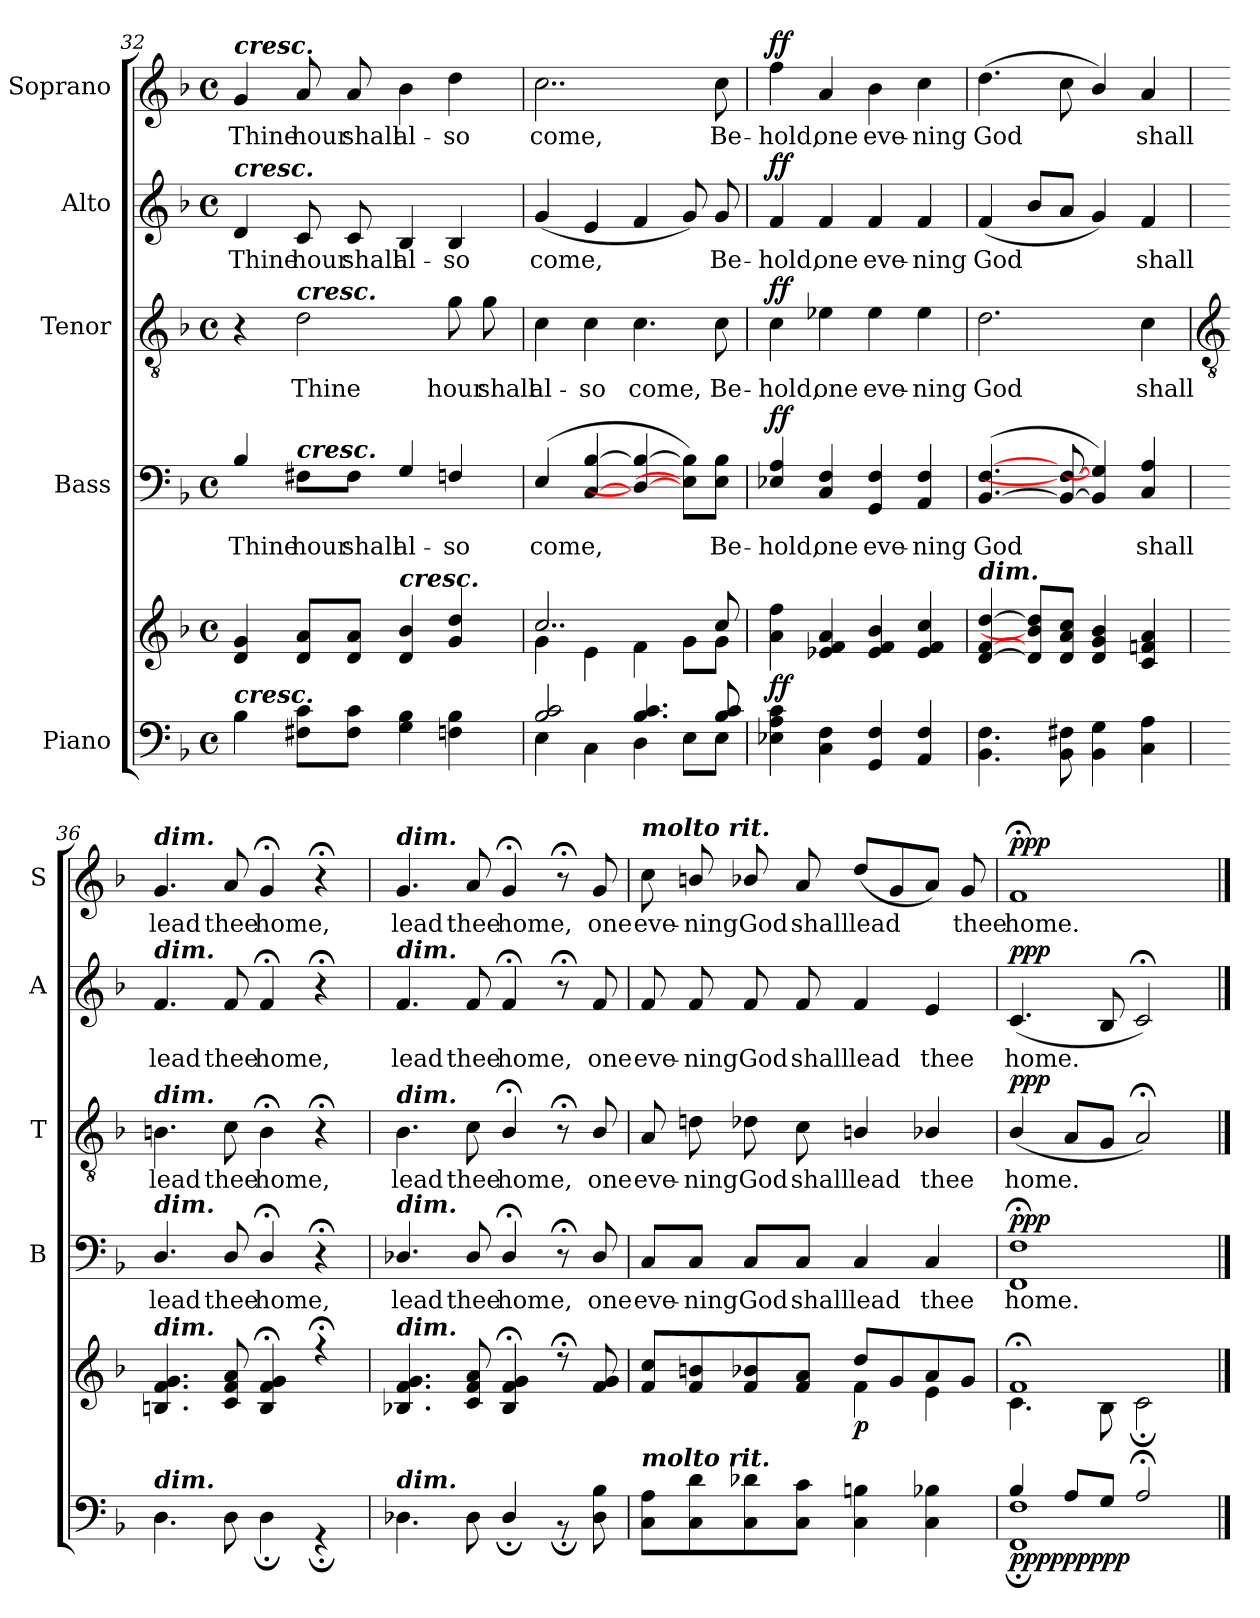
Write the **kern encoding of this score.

**kern	**kern	**dynam	**kern	**text	**dynam	**kern	**text	**dynam	**kern	**text	**dynam	**kern	**text	**dynam
*part5	*part5	*part5	*part4	*part4	*part4	*part3	*part3	*part3	*part2	*part2	*part2	*part1	*part1	*part1
*staff6	*staff5	*staff5/6	*staff4	*staff4	*staff4	*staff3	*staff3	*staff3	*staff2	*staff2	*staff2	*staff1	*staff1	*staff1
*I"Piano	*	*	*I"Bass	*	*	*I"Tenor	*	*	*I"Alto	*	*	*I"Soprano	*	*
*	*	*	*I'B	*	*	*I'T	*	*	*I'A	*	*	*I'S	*	*
*clefF4	*clefG2	*	*clefF4	*	*	*clefGv2	*	*	*clefG2	*	*	*clefG2	*	*
*k[b-]	*k[b-]	*	*k[b-]	*	*	*k[b-]	*	*	*k[b-]	*	*	*k[b-]	*	*
*F:	*F:	*	*F:	*	*	*F:	*	*	*F:	*	*	*F:	*	*
*M4/4	*M4/4	*	*M4/4	*	*	*M4/4	*	*	*M4/4	*	*	*M4/4	*	*
*met(c)	*met(c)	*	*met(c)	*	*	*met(c)	*	*	*met(c)	*	*	*met(c)	*	*
=32	=32	=32	=32	=32	=32	=32	=32	=32	=32	=32	=32	=32	=32	=32
*^	*^	*	*	*	*	*	*	*	*	*	*	*	*	*
!	!	!	!	!	!	!	!	!	!	!	!	!	!	!LO:TX:a:Bi:t=cresc.	!	!
!	!	!	!	!	!	!	!	!	!	!	!LO:TX:a:Bi:t=cresc.	!	!	!	!	!
!LO:TX:a:Bi:t=cresc.	!	!	!	!	!	!	!	!	!	!	!	!	!	!	!	!
!	!	!	!	!	!	!LO:LY:b	!	!	!	!	!	!LO:LY:b	!	!	!LO:LY:b	!
*	*	*	*	*	*^	*	*	*	*	*	*	*	*	*	*	*
1ryy	4B-	4d 4g	1ryy	.	4B-	1ryy	Thine	.	4r	.	.	4d	Thine	.	4g	Thine	.
!	!	!	!	!	!	!	!	!	!LO:TX:a:Bi:t=cresc.	!	!	!	!	!	!	!	!
!	!	!	!	!	!LO:TX:a:Bi:t=cresc.	!	!	!	!	!	!	!	!	!	!	!	!
!	!	!	!	!	!	!	!LO:LY:b	!	!	!LO:LY:b	!	!	!LO:LY:b	!	!	!LO:LY:b	!
.	8F#X 8cL	8d 8aL	.	.	8F#X\L	.	hour	.	2d	Thine	.	8c	hour	.	8a	hour	.
!	!	!	!	!	!	!	!LO:LY:b	!	!	!	!	!	!LO:LY:b	!	!	!LO:LY:b	!
.	8F# 8cJ	8d 8aJ	.	.	8F#\J	.	shall	.	.	.	.	8c	shall	.	8a	shall	.
!	!	!LO:TX:a:Bi:t=cresc.	!	!	!	!	!	!	!	!	!	!	!	!	!	!	!
!	!	!	!	!	!	!	!LO:LY:b	!	!	!	!	!	!LO:LY:b	!	!	!LO:LY:b	!
.	4G 4B-	4d 4b-	.	.	4G	.	al-	.	.	.	.	4B-	al-	.	4b-	al-	.
!	!	!	!	!	!	!	!LO:LY:b	!	!	!LO:LY:b	!	!	!LO:LY:b	!	!	!LO:LY:b	!
.	4Fn 4B-	4g 4dd	.	.	4Fn	.	-so	.	8g	hour	.	4B-	-so	.	4dd	-so	.
!	!	!	!	!	!	!	!	!	!	!LO:LY:b	!	!	!	!	!	!	!
.	.	.	.	.	.	.	.	.	8g	shall	.	.	.	.	.	.	.
=33	=33	=33	=33	=33	=33	=33	=33	=33	=33	=33	=33	=33	=33	=33	=33	=33	=33
!	!	!	!	!	!	!	!LO:LY:b	!	!	!LO:LY:b	!	!	!LO:LY:b	!	!	!LO:LY:b	!
2B-/ 2c/	4E	2..cc/	4g\	.	(>4E	1ryy	come,	.	4c	al-	.	(<4g	come,	.	2..cc	come,	.
!	!	!	!	!	!	!	!	!	!	!LO:LY:b	!	!	!	!	!	!	!
.	4C\	.	4e\	.	[4C [4B-	.	.	.	4c	-so	.	4e	.	.	.	.	.
!	!	!	!	!	!	!	!	!	!	!LO:LY:b	!	!	!	!	!	!	!
4.B-/ 4.c/	4D	.	4f\	.	4D_ 4B-_	.	.	.	4.c	come,	.	4f	.	.	.	.	.
.	8EL	.	8g\L	.	8E]\ 8B-]\L)	.	.	.	.	.	.	8g)	.	.	.	.	.
!	!	!	!	!	!	!	!LO:LY:b	!	!	!LO:LY:b	!	!	!LO:LY:b	!	!	!LO:LY:b	!
8B-/ 8c/	8EJ	8cc/	8g\J	.	8E\ 8B-\J	.	Be-	.	8c	Be-	.	8g	Be-	.	8cc	Be-	.
=34	=34	=34	=34	=34	=34	=34	=34	=34	=34	=34	=34	=34	=34	=34	=34	=34	=34
!	!	!	!	!LO:DY:b	!	!	!LO:LY:b	!LO:DY:b	!	!LO:LY:b	!LO:DY:b	!	!LO:LY:b	!LO:DY:b	!	!LO:LY:b	!LO:DY:b
1ryy	4E-X\ 4A\ 4c\	4a\ 4ff\	1ryy	ff	4E-X 4A	1ryy	hold,	ff	4c	hold,	ff	4f	hold,	ff	4ff	hold,	ff
!	!	!	!	!	!	!	!LO:LY:b	!	!	!LO:LY:b	!	!	!LO:LY:b	!	!	!LO:LY:b	!
.	4C 4F	4e-X 4f 4a	.	.	4C 4F	.	one	.	4e-X	one	.	4f	one	.	4a	one	.
!	!	!	!	!	!	!	!LO:LY:b	!	!	!LO:LY:b	!	!	!LO:LY:b	!	!	!LO:LY:b	!
.	4GG/ 4F/	4e- 4f 4b-	.	.	4GG 4F	.	eve-	.	4e-	eve-	.	4f	eve-	.	4b-	eve-	.
!	!	!	!	!	!	!	!LO:LY:b	!	!	!LO:LY:b	!	!	!LO:LY:b	!	!	!LO:LY:b	!
.	4AA/ 4F/	4e- 4f 4cc	.	.	4AA 4F	.	-ning	.	4e-	-ning	.	4f	-ning	.	4cc	-ning	.
=35	=35	=35	=35	=35	=35	=35	=35	=35	=35	=35	=35	=35	=35	=35	=35	=35	=35
!	!	!LO:TX:a:Bi:t=dim.	!	!	!	!	!	!	!	!	!	!	!	!	!	!	!
!	!	!	!	!	!	!	!LO:LY:b	!	!	!LO:LY:b	!	!	!LO:LY:b	!	!	!LO:LY:b	!
1ryy	4.BB- 4.F	[4d [4f [4dd	1ryy	.	(>[4.BB- [4.F	1ryy	God	.	2.d	God	.	(<4f	God	.	(>4.dd	God	.
.	.	8d] 8b-] 8dd]L	.	.	.	.	.	.	.	.	.	8b-/L	.	.	.	.	.
.	8BB- 8F#X	8d 8a 8ccJ	.	.	8BB-_ 8F#_	.	.	.	.	.	.	8aJ	.	.	8cc	.	.
.	4BB- 4G	4d/ 4g/ 4b-/	.	.	4BB-] 4G])	.	.	.	.	.	.	4g)	.	.	4b-/)	.	.
!	!	!	!	!	!	!	!LO:LY:b	!	!	!LO:LY:b	!	!	!LO:LY:b	!	!	!LO:LY:b	!
.	4C 4A	4c 4fn 4a	.	.	4C 4A	.	shall	.	4c	shall	.	4f	shall	.	4a	shall	.
*	*	*	*	*	*v	*v	*	*	*	*	*	*	*	*	*	*	*
!!LO:LB:g=z
=36	=36	=36	=36	=36	=36	=36	=36	=36	=36	=36	=36	=36	=36	=36	=36	=36
*	*	*	*	*	*	*	*	*clefGv2	*	*	*	*	*	*	*	*
!	!	!	!	!	!	!	!	!	!	!	!	!	!	!LO:TX:a:Bi:t=dim.	!	!
!	!	!	!	!	!	!	!	!	!	!	!LO:TX:a:Bi:t=dim.	!	!	!	!	!
!	!	!	!	!	!	!	!	!LO:TX:a:Bi:t=dim.	!	!	!	!	!	!	!	!
!	!	!	!	!	!LO:TX:a:Bi:t=dim.	!	!	!	!	!	!	!	!	!	!	!
!	!	!LO:TX:a:Bi:t=dim.	!	!	!	!	!	!	!	!	!	!	!	!	!	!
!LO:TX:a:Bi:t=dim.	!	!	!	!	!	!	!	!	!	!	!	!	!	!	!	!
!	!	!	!	!	!	!LO:LY:b	!	!	!LO:LY:b	!	!	!LO:LY:b	!	!	!LO:LY:b	!
1ryy	4.D\	4.Bn 4.f 4.g	1ryy	.	4.D/	lead	.	4.Bn	lead	.	4.f	lead	.	4.g	lead	.
!	!	!	!	!	!	!LO:LY:b	!	!	!LO:LY:b	!	!	!LO:LY:b	!	!	!LO:LY:b	!
.	8D\	8c 8f 8a	.	.	8D/	thee	.	8c	thee	.	8f	thee	.	8a	thee	.
!	!	!	!	!	!	!LO:LY:b	!	!	!LO:LY:b	!	!	!LO:LY:b	!	!	!LO:LY:b	!
.	4D;<\	4B;< 4f;< 4g;<	.	.	4D;</	home,	.	4B;<\	home,	.	4f;<	home,	.	4g;<	home,	.
.	4r;<	4r;<	.	.	4r;<	.	.	4r;<	.	.	4r;<	.	.	4r;<	.	.
=37	=37	=37	=37	=37	=37	=37	=37	=37	=37	=37	=37	=37	=37	=37	=37	=37
!	!	!	!	!	!	!	!	!	!	!	!	!	!	!LO:TX:a:Bi:t=dim.	!	!
!	!	!	!	!	!	!	!	!	!	!	!LO:TX:a:Bi:t=dim.	!	!	!	!	!
!	!	!	!	!	!	!	!	!LO:TX:a:Bi:t=dim.	!	!	!	!	!	!	!	!
!	!	!	!	!	!LO:TX:a:Bi:t=dim.	!	!	!	!	!	!	!	!	!	!	!
!	!	!LO:TX:a:Bi:t=dim.	!	!	!	!	!	!	!	!	!	!	!	!	!	!
!LO:TX:a:Bi:t=dim.	!	!	!	!	!	!	!	!	!	!	!	!	!	!	!	!
!	!	!	!	!	!	!LO:LY:b	!	!	!LO:LY:b	!	!	!LO:LY:b	!	!	!LO:LY:b	!
1ryy	4.D-X\	4.B-X 4.f 4.g	1ryy	.	4.D-X/	lead	.	4.B-	lead	.	4.f	lead	.	4.g	lead	.
!	!	!	!	!	!	!LO:LY:b	!	!	!LO:LY:b	!	!	!LO:LY:b	!	!	!LO:LY:b	!
.	8D-\	8c 8f 8a	.	.	8D-/	thee	.	8c	thee	.	8f	thee	.	8a	thee	.
!	!	!	!	!	!	!LO:LY:b	!	!	!LO:LY:b	!	!	!LO:LY:b	!	!	!LO:LY:b	!
.	4D-;</	4B-;< 4f;< 4g;<	.	.	4D-;</	home,	.	4B-;</	home,	.	4f;<	home,	.	4g;<	home,	.
.	8r;<	8r;<	.	.	8r;<	.	.	8r;<	.	.	8r;<	.	.	8r;<	.	.
!	!	!	!	!	!	!LO:LY:b	!	!	!LO:LY:b	!	!	!LO:LY:b	!	!	!LO:LY:b	!
.	8D-\ 8B-\	8f 8g	.	.	8D-/	one	.	8B-/	one	.	8f	one	.	8g	one	.
=38	=38	=38	=38	=38	=38	=38	=38	=38	=38	=38	=38	=38	=38	=38	=38	=38
!	!	!	!	!	!	!	!	!	!	!	!	!	!	!LO:TX:a:Bi:t=molto rit.	!	!
!LO:TX:a:Bi:t=molto rit.	!	!	!	!	!	!	!	!	!	!	!	!	!	!	!	!
!	!	!	!	!	!	!LO:LY:b	!	!	!LO:LY:b	!	!	!LO:LY:b	!	!	!LO:LY:b	!
1ryy	8C\ 8A\L	8f 8ccL	2ryy	.	8C/L	eve-	.	8A	eve-	.	8f	eve-	.	8cc	eve-	.
!	!	!	!	!	!	!LO:LY:b	!	!	!LO:LY:b	!	!	!LO:LY:b	!	!	!LO:LY:b	!
.	8C\ 8d\	8f/ 8bn/	.	.	8C/J	-ning	.	8dn	-ning	.	8f	-ning	.	8bn/	-ning	.
!	!	!	!	!	!	!LO:LY:b	!	!	!LO:LY:b	!	!	!LO:LY:b	!	!	!LO:LY:b	!
.	8C\ 8d-X\	8f/ 8b-X/	.	.	8C/L	God	.	8d-X	God	.	8f	God	.	8b-X/	God	.
!	!	!	!	!	!	!LO:LY:b	!	!	!LO:LY:b	!	!	!LO:LY:b	!	!	!LO:LY:b	!
.	8C\ 8c\J	8f 8aJ	.	.	8C/J	shall	.	8c	shall	.	8f	shall	.	8a	shall	.
!	!	!	!	!LO:DY:b	!	!LO:LY:b	!	!	!LO:LY:b	!	!	!LO:LY:b	!	!	!LO:LY:b	!
.	4C\ 4Bn\	8dd/L	4f\	p	4C	lead	.	4Bn/	lead	.	4f	lead	.	(<8dd/L	lead	.
.	.	8g/	.	.	.	.	.	.	.	.	.	.	.	8g/	.	.
!	!	!	!	!	!	!LO:LY:b	!	!	!LO:LY:b	!	!	!LO:LY:b	!	!	!	!
.	4C\ 4B-X\	8a	4e\	.	4C	thee	.	4B-X/	thee	.	4e	thee	.	8aJ)	.	.
!	!	!	!	!	!	!	!	!	!	!	!	!	!	!	!LO:LY:b	!
.	.	8gJ	.	.	.	.	.	.	.	.	.	.	.	8g	thee	.
=39	=39	=39	=39	=39	=39	=39	=39	=39	=39	=39	=39	=39	=39	=39	=39	=39
!	!	!	!	!LO:DY:b=2	!	!LO:LY:b	!	!	!LO:LY:b	!	!	!LO:LY:b	!	!	!LO:LY:b	!
!	!	!	!	!LO:DY:n=1:b	!	!	!	!	!	!	!	!	!	!	!	!
!	!	!	!	!LO:DY:n=2:b	!	!	!LO:DY:b	!	!	!LO:DY:b	!	!	!LO:DY:b	!	!	!LO:DY:b
4B-/	1FF\; 1F\;	1f;<	4.c\	ppp ppp ppp	1FF;< 1F;<	home.	ppp	(<4B-/	home.	ppp	(<4.c	home.	ppp	1f;<	home.	ppp
8A/L	.	.	.	.	.	.	.	8AL	.	.	.	.	.	.	.	.
8G/J	.	.	8B-\	.	.	.	.	8GJ	.	.	8B-	.	.	.	.	.
2A;</	.	.	2c;\	.	.	.	.	2A;<)	.	.	2c;<)	.	.	.	.	.
*v	*v	*	*	*	*	*	*	*	*	*	*	*	*	*	*	*
*	*v	*v	*	*	*	*	*	*	*	*	*	*	*	*	*
==	==	==	==	==	==	==	==	==	==	==	==	==	==	==
*-	*-	*-	*-	*-	*-	*-	*-	*-	*-	*-	*-	*-	*-	*-
